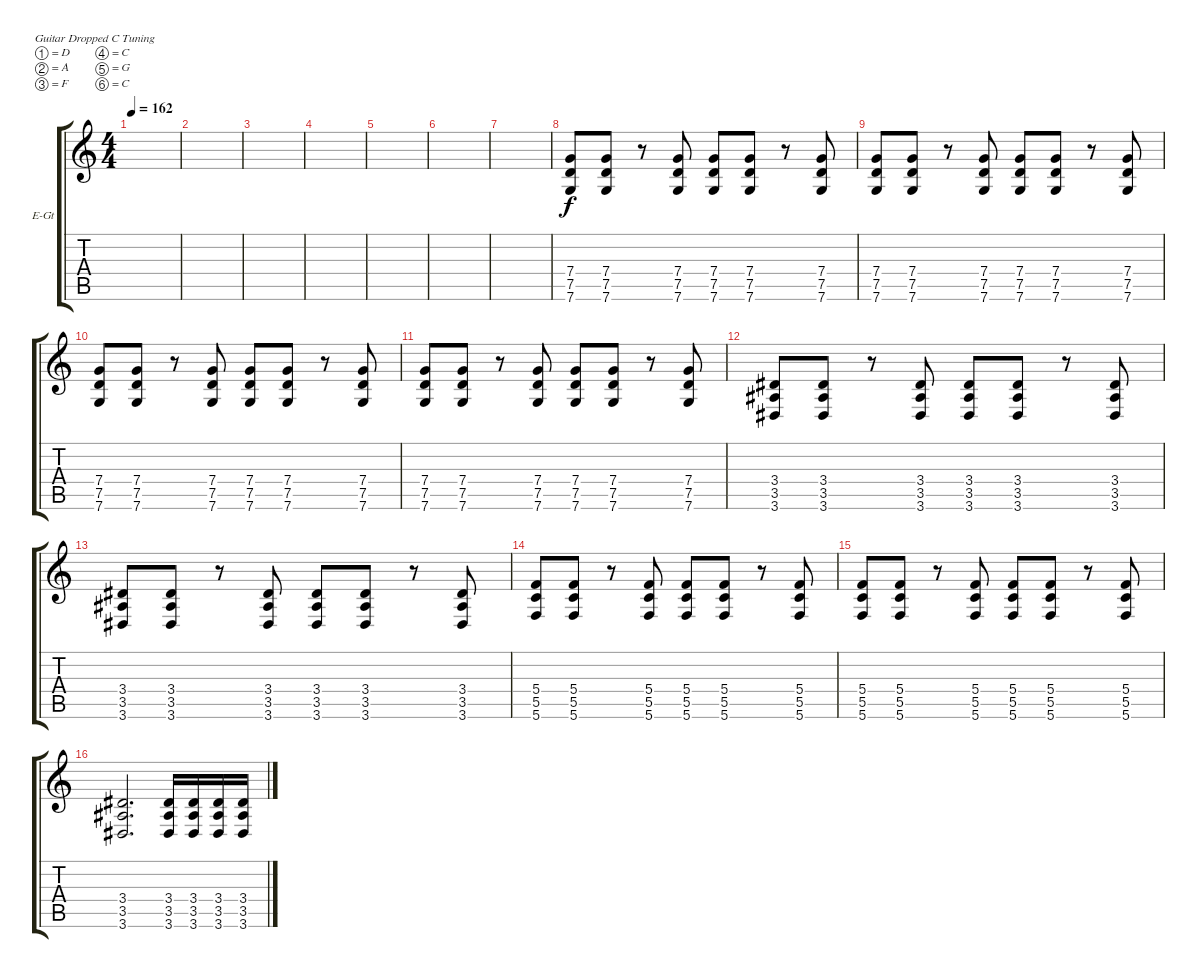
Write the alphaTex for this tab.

\defaultSystemsLayout 4
\bracketExtendMode groupsimilarinstruments
\firstSystemTrackNameOrientation horizontal
\otherSystemsTrackNameOrientation horizontal
\track ("Matt Tuck" "E-Gt") {instrument distortionguitar}
\staff {score tabs}
\tuning (D4 A3 F3 C3 G2 C2)
\ts (4 4)
\tempo 162
\clef g2
\ks c
|
|
|
|
|
|
|
(7.6 7.5 7.4).8 (7.4 7.5 7.6).8 r.8 (7.4 7.5 7.6).8 (7.6 7.5 7.4).8 (7.4 7.5 7.6).8 r.8 (7.4 7.5 7.6).8 |
(7.6 7.5 7.4).8 (7.4 7.5 7.6).8 r.8 (7.4 7.5 7.6).8 (7.6 7.5 7.4).8 (7.4 7.5 7.6).8 r.8 (7.6 7.5 7.4).8 |
(7.4 7.5 7.6).8 (7.6 7.5 7.4).8 r.8 (7.4 7.5 7.6).8 (7.6 7.5 7.4).8 (7.4 7.5 7.6).8 r.8 (7.6 7.5 7.4).8 |
(7.4 7.5 7.6).8 (7.5 7.4 7.6).8 r.8 (7.6 7.5 7.4).8 (7.4 7.5 7.6).8 (7.5 7.4 7.6).8 r.8 (7.4 7.5 7.6).8 |
(3.6 3.5 3.4).8 (3.4 3.5 3.6).8 r.8 (3.6 3.5 3.4).8 (3.4 3.5 3.6).8 (3.6 3.5 3.4).8 r.8 (3.4 3.5 3.6).8 |
(3.6 3.5 3.4).8 (3.4 3.5 3.6).8 r.8 (3.6 3.5 3.4).8 (3.4 3.5 3.6).8 (3.6 3.5 3.4).8 r.8 (3.6 3.5 3.4).8 |
(5.4 5.5 5.6).8 (5.6 5.5 5.4).8 r.8 (5.4 5.5 5.6).8 (5.6 5.5 5.4).8 (5.4 5.5 5.6).8 r.8 (5.6 5.5 5.4).8 |
(5.4 5.5 5.6).8 (5.6 5.5 5.4).8 r.8 (5.4 5.5 5.6).8 (5.6 5.5 5.4).8 (5.4 5.5 5.6).8 r.8 (5.6 5.5 5.4).8 |
(3.6 3.5 3.4).2{d} (3.4 3.5 3.6).16 (3.5 3.4 3.6).16 (3.6 3.5 3.4).16 (3.4 3.5 3.6).16
